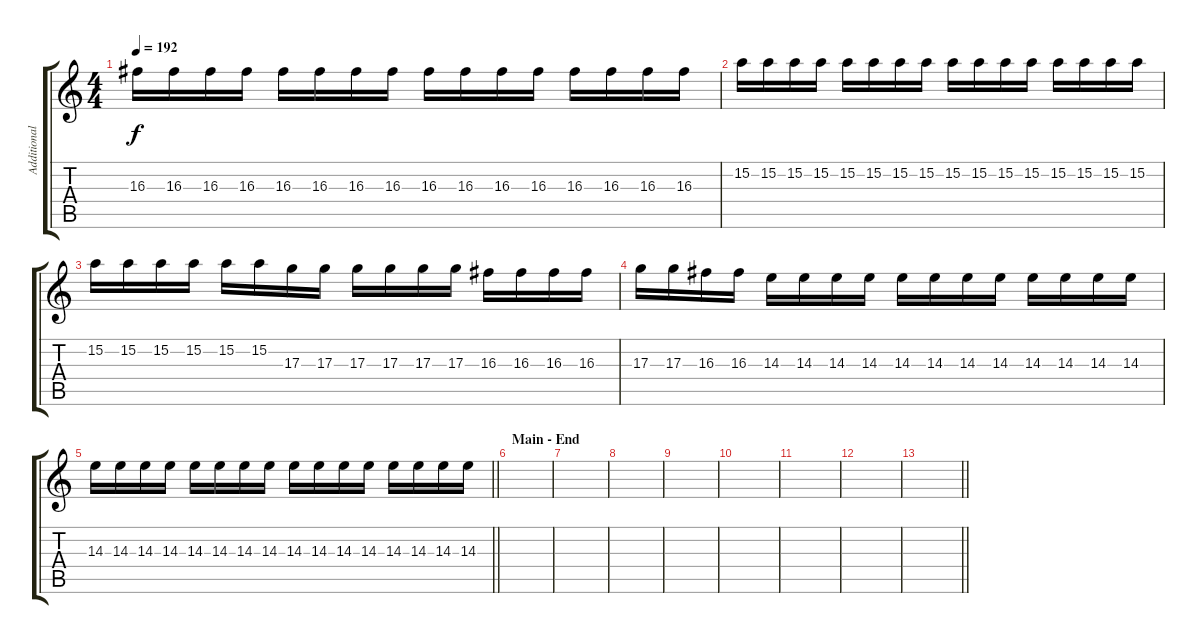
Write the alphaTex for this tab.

\track ("Additional I" "Additional") {instrument distortionguitar}
\staff {score tabs}
\tuning (B3 Gb3 D3 A2 E2 B1) {hide}
\ts (4 4)
\tempo 192
\clef g2
\ks c
16.3.16{dy f} 16.3.16 16.3.16 16.3.16 16.3.16 16.3.16 16.3.16 16.3.16 16.3.16 16.3.16 16.3.16 16.3.16 16.3.16 16.3.16 16.3.16 16.3.16 |
15.2.16 15.2.16 15.2.16 15.2.16 15.2.16 15.2.16 15.2.16 15.2.16 15.2.16 15.2.16 15.2.16 15.2.16 15.2.16 15.2.16 15.2.16 15.2.16 |
15.2.16 15.2.16 15.2.16 15.2.16 15.2.16 15.2.16 17.3.16 17.3.16 17.3.16 17.3.16 17.3.16 17.3.16 16.3.16 16.3.16 16.3.16 16.3.16 |
17.3.16 17.3.16 16.3.16 16.3.16 14.3.16 14.3.16 14.3.16 14.3.16 14.3.16 14.3.16 14.3.16 14.3.16 14.3.16 14.3.16 14.3.16 14.3.16 |
\barLineRight lightlight
14.3.16 14.3.16 14.3.16 14.3.16 14.3.16 14.3.16 14.3.16 14.3.16 14.3.16 14.3.16 14.3.16 14.3.16 14.3.16 14.3.16 14.3.16 14.3.16 |
\section ("" "Main - End")
|
|
|
|
|
|
|
\barLineRight lightlight
